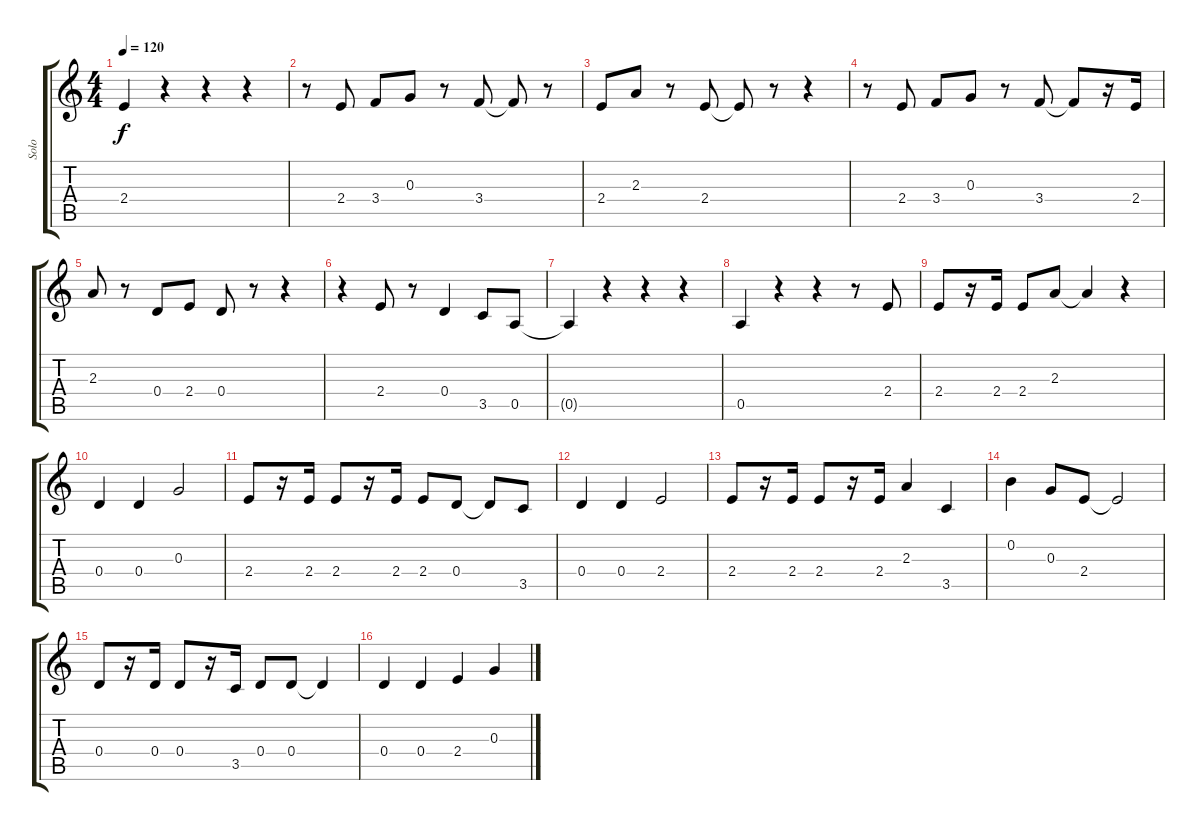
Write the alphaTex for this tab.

\track ("Solo" "Solo") {instrument acousticguitarsteel}
\staff {score tabs}
\tuning (E4 B3 G3 D3 A2 E2) {hide}
\ts (4 4)
\tempo 120
\clef g2
\ks c
2.4.4{dy f} r.4 r.4 r.4 |
r.8 2.4.8 3.4.8 0.3.8 r.8 3.4.8 3.4{t}.8 r.8 |
2.4.8 2.3.8 r.8 2.4.8 2.4{t}.8 r.8 r.4 |
r.8 2.4.8 3.4.8 0.3.8 r.8 3.4.8 3.4{t}.8 r.16 2.4.16 |
2.3.8 r.8 0.4.8 2.4.8 0.4.8 r.8 r.4 |
r.4 2.4.8 r.8 0.4.4 3.5.8 0.5.8 |
0.5{t}.4 r.4 r.4 r.4 |
0.5.4 r.4 r.4 r.8 2.4.8 |
2.4.8 r.16 2.4.16 2.4.8 2.3.8 2.3{t}.4 r.4 |
0.4.4 0.4.4 0.3.2 |
2.4.8 r.16 2.4.16 2.4.8 r.16 2.4.16 2.4.8 0.4.8 0.4{t}.8 3.5.8 |
0.4.4 0.4.4 2.4.2 |
2.4.8 r.16 2.4.16 2.4.8 r.16 2.4.16 2.3.4 3.5.4 |
0.2.4 0.3.8 2.4.8 2.4{t}.2 |
0.4.8 r.16 0.4.16 0.4.8 r.16 3.5.16 0.4.8 0.4.8 0.4{t}.4 |
0.4.4 0.4.4 2.4.4 0.3.4
